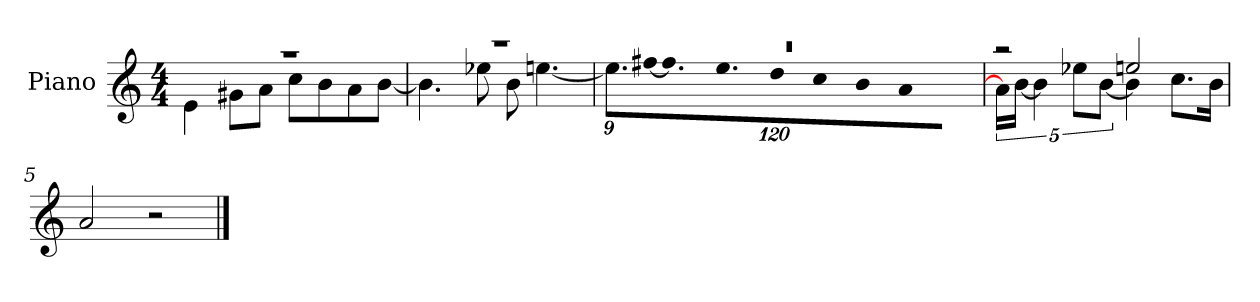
**kern
*part1
*staff1
*I"Piano
*I'P-no
*clefG2
*k[]
*M4/4
*MM90
=1
*^
1r	4e\
.	8g#X\L
.	8a\J
.	8cc\L
.	8b\
.	8a\
.	[8b\J
=2	=2
1r	4.b\]
.	8ee-X\
.	8b\
.	[4.een\
=3	=3
*	*Xbrackettup
1r	9.ee\L]
!	!LO:N:vis=16
.	[1920%107ff#X\K
.	9.ff#\]
.	9.ee\
!	!LO:N:vis=8
.	640%71dd\
!	!LO:N:vis=8
.	640%71cc\
!	!LO:N:vis=8
.	640%71b\
!	!LO:N:vis=8
.	[640%71a\J
.	1920ryy
=4	=4
*	*brackettup
2r	20a\LL]
.	[20b\JJ
.	5b\]
.	10ee-X\L
.	[10b\J
2een/	4b\]
.	8.cc\L
.	16b\Jk
*v	*v
=5
2a/
2r
==
*-
